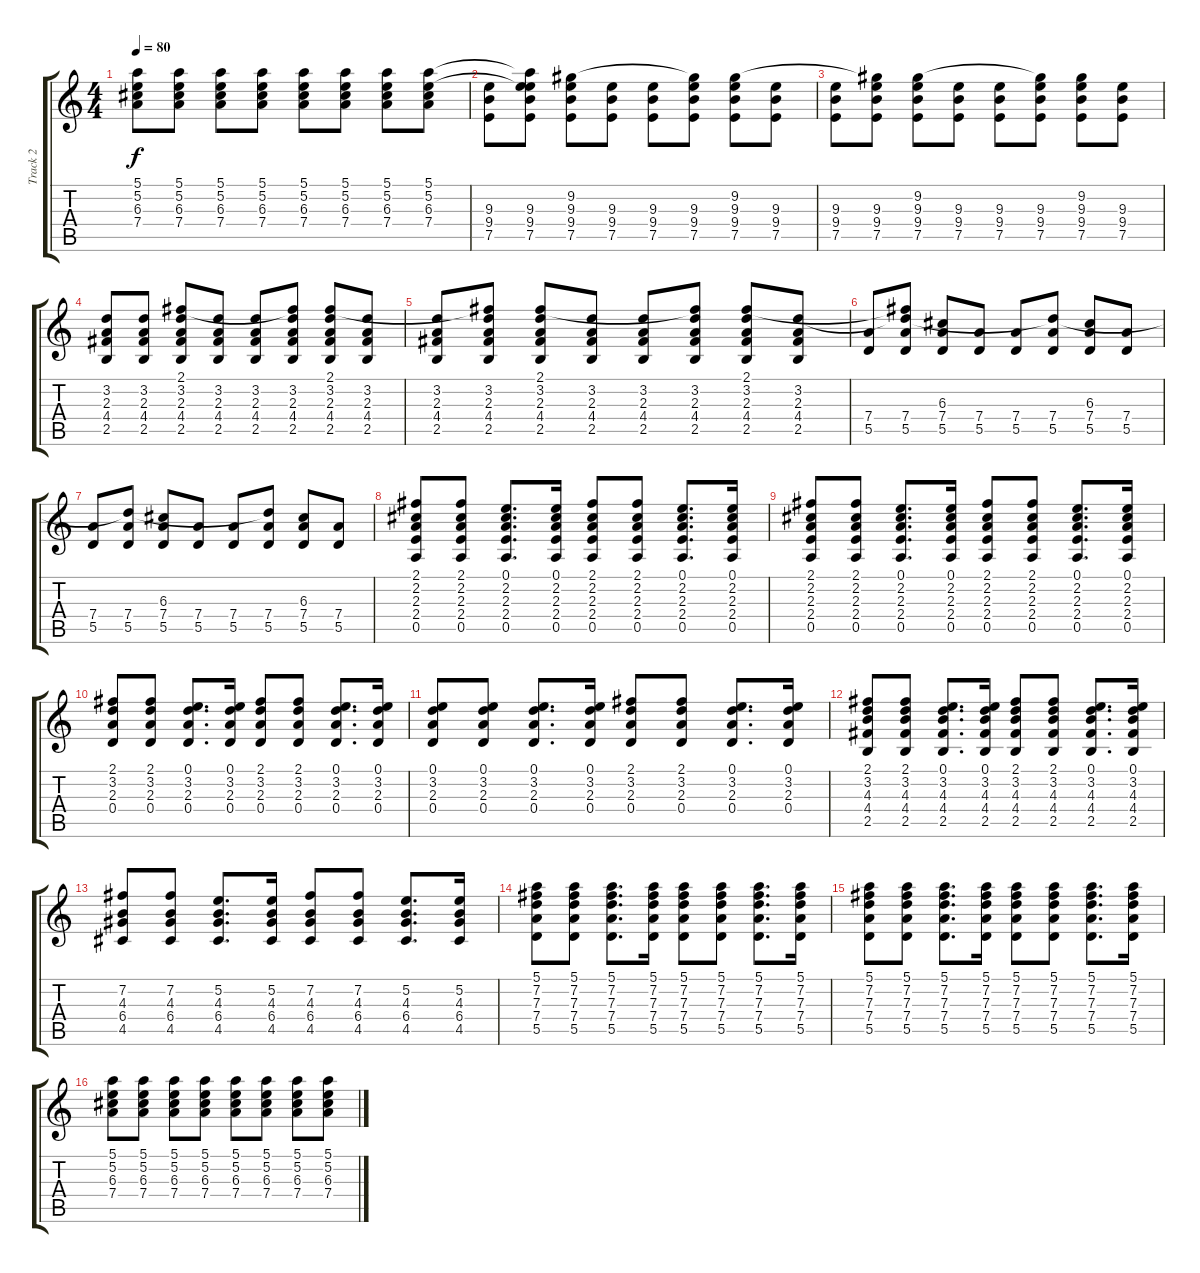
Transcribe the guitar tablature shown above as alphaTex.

\track ("Track 2" "Track 2") {instrument electricguitarclean}
\staff {score tabs}
\tuning (E4 B3 G3 D3 A2 E2) {hide}
\ts (4 4)
\tempo 80
\clef g2
\ks c
(5.1 5.2 6.3 7.4).8{dy f} (5.1 5.2 6.3 7.4).8 (5.1 5.2 6.3 7.4).8 (5.1 5.2 6.3 7.4).8 (5.1 5.2 6.3 7.4).8 (5.1 5.2 6.3 7.4).8 (5.1 5.2 6.3 7.4).8 (5.1 5.2 6.3 7.4).8 |
(9.3 9.4 7.5).8 (5.1{t} 5.2{t} 9.3 9.4 7.5).8 (9.2 9.3 9.4 7.5).8 (9.3 9.4 7.5).8 (9.3 9.4 7.5).8 (9.2{t} 9.3 9.4 7.5).8 (9.2 9.3 9.4 7.5).8 (9.3 9.4 7.5).8 |
(9.3 9.4 7.5).8 (9.2{t} 9.3 9.4 7.5).8 (9.2 9.3 9.4 7.5).8 (9.3 9.4 7.5).8 (9.3 9.4 7.5).8 (9.2{t} 9.3 9.4 7.5).8 (9.2 9.3 9.4 7.5).8 (9.3 9.4 7.5).8 |
(3.2 2.3 4.4 2.5).8 (3.2 2.3 4.4 2.5).8 (2.1 3.2 2.3 4.4 2.5).8 (3.2 2.3 4.4 2.5).8 (3.2 2.3 4.4 2.5).8 (2.1{t} 3.2 2.3 4.4 2.5).8 (2.1 3.2 2.3 4.4 2.5).8 (3.2 2.3 4.4 2.5).8 |
(3.2 2.3 4.4 2.5).8 (2.1{t} 3.2 2.3 4.4 2.5).8 (2.1 3.2 2.3 4.4 2.5).8 (3.2 2.3 4.4 2.5).8 (3.2 2.3 4.4 2.5).8 (2.1{t} 3.2 2.3 4.4 2.5).8 (2.1 3.2 2.3 4.4 2.5).8 (3.2 2.3 4.4 2.5).8 |
(7.4 5.5).8 (2.1{t} 3.2{t} 7.4 5.5).8 (6.3 7.4 5.5).8 (7.4 5.5).8 (7.4 5.5).8 (3.2{t} 7.4 5.5).8 (6.3 7.4 5.5).8 (7.4 5.5).8 |
(7.4 5.5).8 (3.2{t} 7.4 5.5).8 (6.3 7.4 5.5).8 (7.4 5.5).8 (7.4 5.5).8 (3.2{t} 7.4 5.5).8 (6.3 7.4 5.5).8 (7.4 5.5).8 |
(2.1 2.2 2.3 2.4 0.5).8 (2.1 2.2 2.3 2.4 0.5).8 (0.1 2.2 2.3 2.4 0.5).8{d} (0.1 2.2 2.3 2.4 0.5).16 (2.1 2.2 2.3 2.4 0.5).8 (2.1 2.2 2.3 2.4 0.5).8 (0.1 2.2 2.3 2.4 0.5).8{d} (0.1 2.2 2.3 2.4 0.5).16 |
(2.1 2.2 2.3 2.4 0.5).8 (2.1 2.2 2.3 2.4 0.5).8 (0.1 2.2 2.3 2.4 0.5).8{d} (0.1 2.2 2.3 2.4 0.5).16 (2.1 2.2 2.3 2.4 0.5).8 (2.1 2.2 2.3 2.4 0.5).8 (0.1 2.2 2.3 2.4 0.5).8{d} (0.1 2.2 2.3 2.4 0.5).16 |
(2.1 3.2 2.3 0.4).8 (2.1 3.2 2.3 0.4).8 (0.1 3.2 2.3 0.4).8{d} (0.1 3.2 2.3 0.4).16 (2.1 3.2 2.3 0.4).8 (2.1 3.2 2.3 0.4).8 (0.1 3.2 2.3 0.4).8{d} (0.1 3.2 2.3 0.4).16 |
(0.1 3.2 2.3 0.4).8 (0.1 3.2 2.3 0.4).8 (0.1 3.2 2.3 0.4).8{d} (0.1 3.2 2.3 0.4).16 (2.1 3.2 2.3 0.4).8 (2.1 3.2 2.3 0.4).8 (0.1 3.2 2.3 0.4).8{d} (0.1 3.2 2.3 0.4).16 |
(2.1 3.2 4.3 4.4 2.5).8 (2.1 3.2 4.3 4.4 2.5).8 (0.1 3.2 4.3 4.4 2.5).8{d} (0.1 3.2 4.3 4.4 2.5).16 (2.1 3.2 4.3 4.4 2.5).8 (2.1 3.2 4.3 4.4 2.5).8 (0.1 3.2 4.3 4.4 2.5).8{d} (0.1 3.2 4.3 4.4 2.5).16 |
(7.2 4.3 6.4 4.5).8 (7.2 4.3 6.4 4.5).8 (5.2 4.3 6.4 4.5).8{d} (5.2 4.3 6.4 4.5).16 (7.2 4.3 6.4 4.5).8 (7.2 4.3 6.4 4.5).8 (5.2 4.3 6.4 4.5).8{d} (5.2 4.3 6.4 4.5).16 |
(5.1 7.2 7.3 7.4 5.5).8 (5.1 7.2 7.3 7.4 5.5).8 (5.1 7.2 7.3 7.4 5.5).8{d} (5.1 7.2 7.3 7.4 5.5).16 (5.1 7.2 7.3 7.4 5.5).8 (5.1 7.2 7.3 7.4 5.5).8 (5.1 7.2 7.3 7.4 5.5).8{d} (5.1 7.2 7.3 7.4 5.5).16 |
(5.1 7.2 7.3 7.4 5.5).8 (5.1 7.2 7.3 7.4 5.5).8 (5.1 7.2 7.3 7.4 5.5).8{d} (5.1 7.2 7.3 7.4 5.5).16 (5.1 7.2 7.3 7.4 5.5).8 (5.1 7.2 7.3 7.4 5.5).8 (5.1 7.2 7.3 7.4 5.5).8{d} (5.1 7.2 7.3 7.4 5.5).16 |
(5.1 5.2 6.3 7.4).8 (5.1 5.2 6.3 7.4).8 (5.1 5.2 6.3 7.4).8 (5.1 5.2 6.3 7.4).8 (5.1 5.2 6.3 7.4).8 (5.1 5.2 6.3 7.4).8 (5.1 5.2 6.3 7.4).8 (5.1 5.2 6.3 7.4).8
